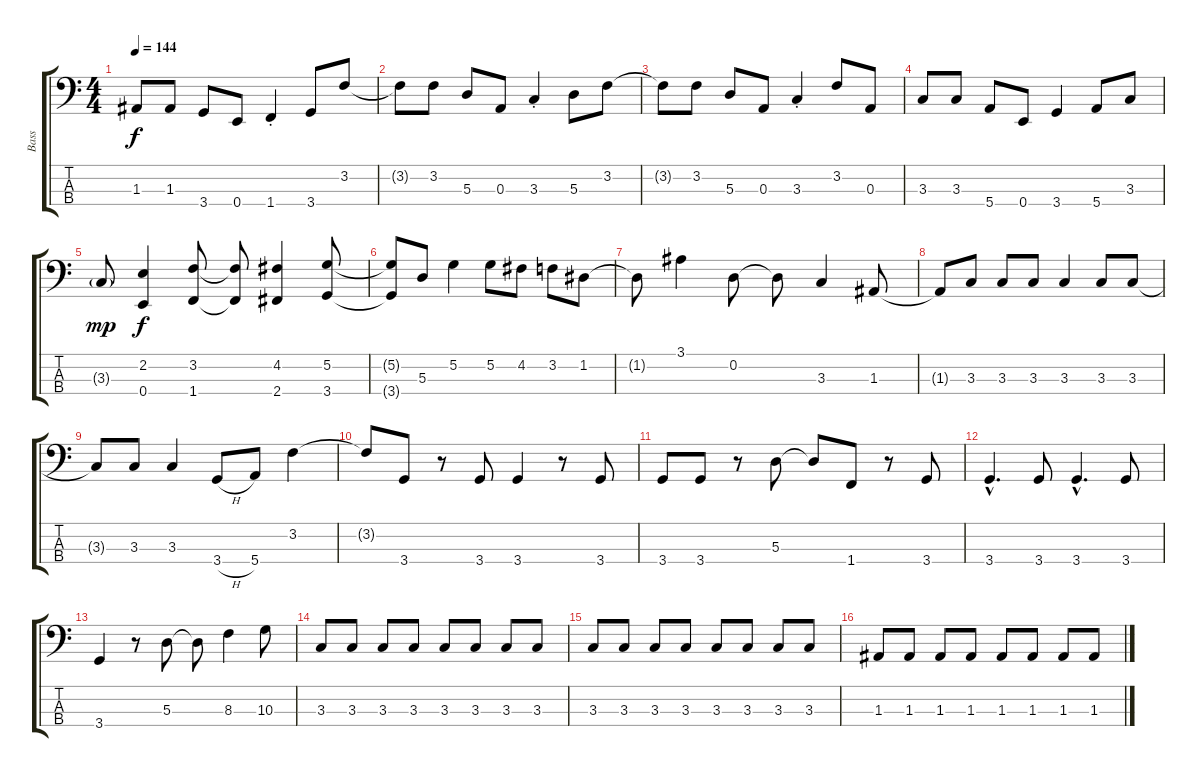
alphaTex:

\track ("Bass" "Bass") {instrument electricbasspick}
\staff {score tabs}
\tuning (G2 D2 A1 E1) {hide}
\ts (4 4)
\tempo 144
\clef f4
\ks c
1.3{t}.8{dy f} 1.3.8 3.4.8 0.4.8 1.4{st}.4 3.4.8 3.2.8 |
3.2{t}.8 3.2.8 5.3.8 0.3.8 3.3{st}.4 5.3.8 3.2.8 |
3.2{t}.8 3.2.8 5.3.8 0.3.8 3.3{st}.4 3.2.8 0.3.8 |
3.3.8 3.3.8 5.4.8 0.4.8 3.4.4 5.4.8 3.3.8 |
3.3{g}.8{dy mp} (2.2 0.4).4{dy f} (3.2 1.4).8 (3.2{t} 1.4{t}).8 (4.2 2.4).4 (5.2 3.4).8 |
(5.2{t} 3.4{t}).8 5.3.8 5.2.4 5.2.8 4.2.8 3.2.8 1.2.8 |
1.2{t}.8 3.1.4 0.2.8 0.2{t}.8 3.3.4 1.3.8 |
1.3{t}.8 3.3.8 3.3.8 3.3.8 3.3.4 3.3.8 3.3.8 |
3.3{t}.8 3.3.8 3.3.4 3.4{h}.8 5.4.8 3.2.4 |
3.2{t}.8 3.4.8 r.8 3.4.8 3.4.4 r.8 3.4.8 |
3.4.8 3.4.8 r.8 5.3.8 5.3{t}.8 1.4.8 r.8 3.4.8 |
3.4{hac}.4{d} 3.4.8 3.4{hac}.4{d} 3.4.8 |
3.4.4 r.8 5.3.8 5.3{t}.8 8.3.4 10.3.8 |
3.3.8 3.3.8 3.3.8 3.3.8 3.3.8 3.3.8 3.3.8 3.3.8 |
3.3.8 3.3.8 3.3.8 3.3.8 3.3.8 3.3.8 3.3.8 3.3.8 |
1.3.8 1.3.8 1.3.8 1.3.8 1.3.8 1.3.8 1.3.8 1.3.8
